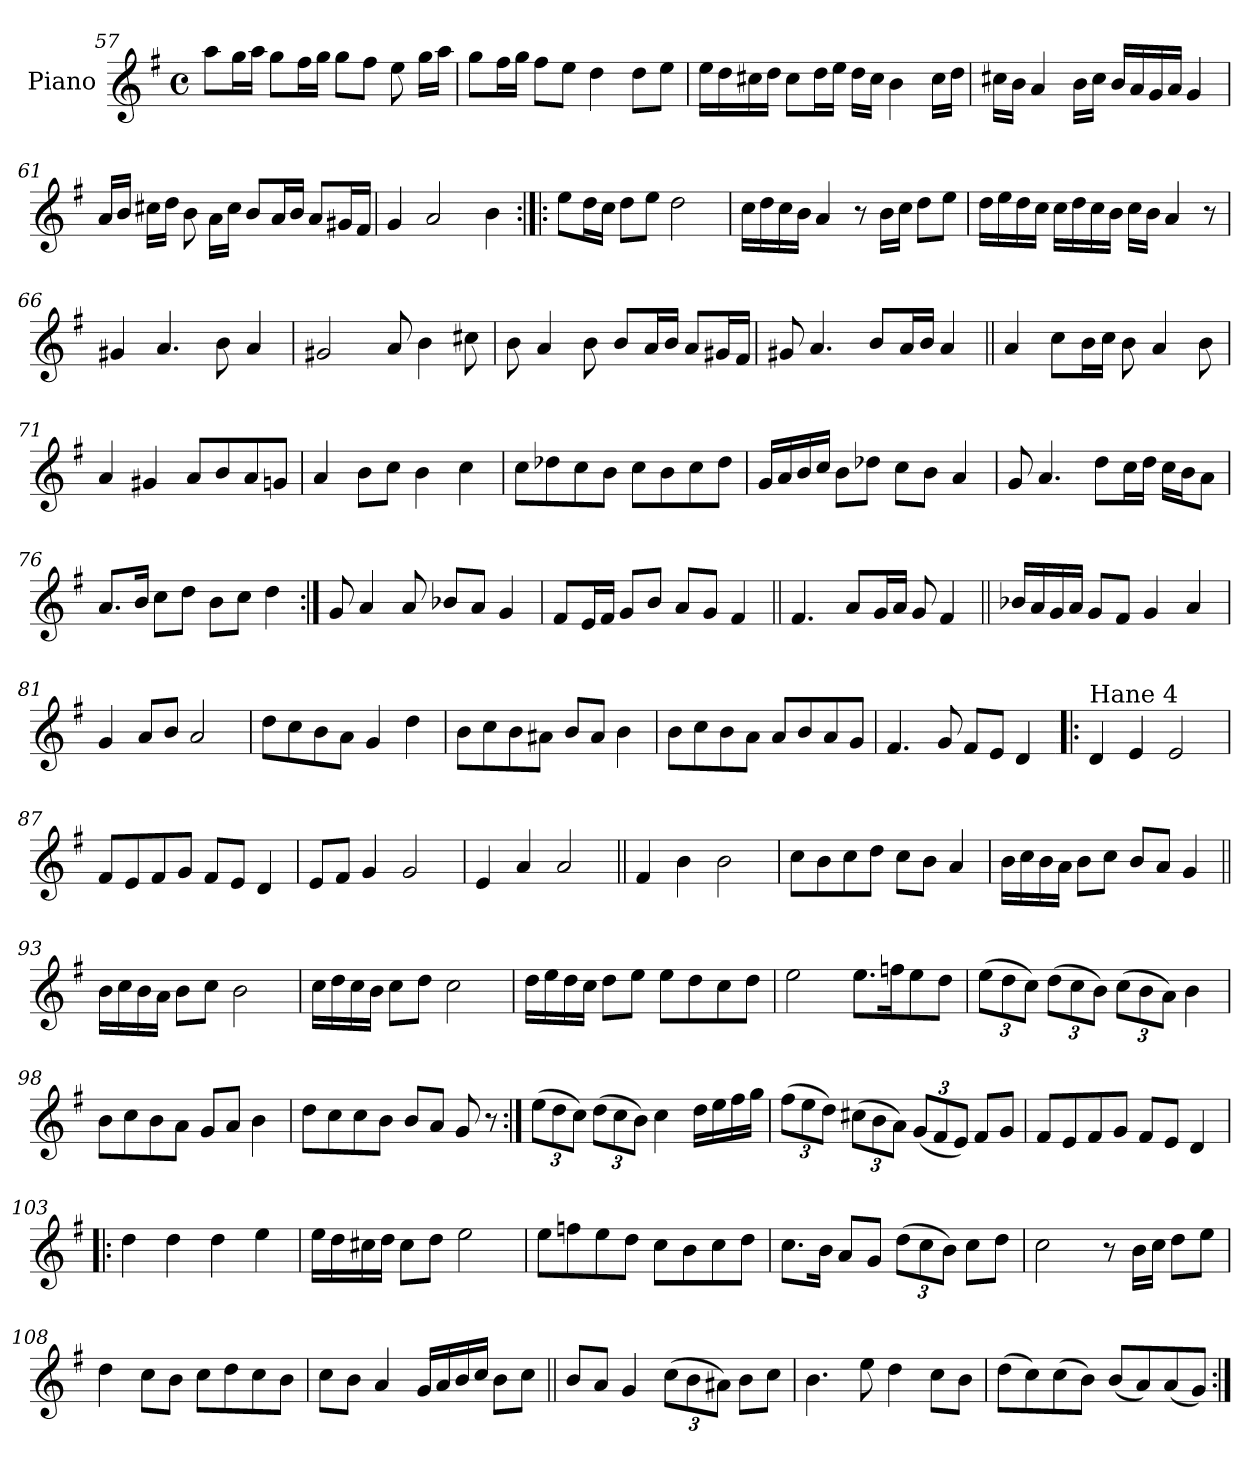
**kern
*part1
*staff1
*I"Piano
*I'Pno
*clefG2
*k[f#]
*G:
*M4/4
*met(c)
=57
8aa\L
16gg\L
16aa\JJ
8gg\L
16ff#\L
16gg\JJ
8gg\L
8ff#\J
8ee\
16gg\LL
16aa\JJ
=58
8gg\L
16ff#\L
16gg\JJ
8ff#\L
8ee\J
4dd\
8dd\L
8ee\J
!!LO:LB:g=z
=59
16ee\LL
16dd\
16cc#X\
16dd\JJ
8cc#\L
16dd\L
16ee\JJ
16dd\LL
16cc#\JJ
4b\
16cc#\LL
16dd\JJ
=60
16cc#X\LL
16b\JJ
4a/
16b\LL
16cc#\JJ
16b/LL
16a/
16g/
16a/JJ
4g/
=61
16a/LL
16b/JJ
16cc#X\LL
16dd\JJ
8b\
16a\LL
16cc#\JJ
8b/L
16a/L
16b/JJ
8a/L
16g#X/L
16f#/JJ
!!LO:LB:g=z
=62
4g/
2a/
4b\
=63:|!|:
8ee\L
16dd\L
16cc\JJ
8dd\L
8ee\J
2dd\
=64
16cc\LL
16dd\
16cc\
16b\JJ
4a/
8r
16b\LL
16cc\JJ
8dd\L
8ee\J
=65
16dd\LL
16ee\
16dd\
16cc\JJ
16cc\LL
16dd\
16cc\
16b\JJ
16cc\LL
16b\JJ
4a/
8r
!!LO:LB:g=z
=66
4g#X/
4.a/
8b\
4a/
=67
2g#X/
8a/
4b\
8cc#X\
=68
8b\
4a/
8b\
8b/L
16a/L
16b/JJ
8a/L
16g#X/L
16f#/JJ
=69
8g#X/
4.a/
8b/L
16a/L
16b/JJ
4a/
=70||
4a/
8cc\L
16b\L
16cc\JJ
8b\
4a/
8b\
!!LO:PB:g=z
=71
4a/
4g#X/
8a/L
8b/
8a/
8gn/J
=72
4a/
8b\L
8cc\J
4b\
4cc\
=73
8cc\L
8dd-X\
8cc\
8b\J
8cc\L
8b\
8cc\
8dd-\J
=74
16g/LL
16a/
16b/
16cc/JJ
8b\L
8dd-X\J
8cc\L
8b\J
4a/
!!LO:LB:g=z
=75
8g/
4.a/
8dd\L
16cc\L
16dd\JJ
16cc\LL
16b\J
8a\J
=76
8.a/L
16b/Jk
8cc\L
8dd\J
8b\L
8cc\J
4dd\
=77:|!
8g/
4a/
8a/
8b-X/L
8a/J
4g/
=78
8f#/L
16e/L
16f#/JJ
8g/L
8b/J
8a/L
8g/J
4f#/
!!LO:LB:g=z
=79||
4.f#/
8a/L
16g/L
16a/JJ
8g/
4f#/
=80||
16b-X/LL
16a/
16g/
16a/JJ
8g/L
8f#/J
4g/
4a/
=81
4g/
8a/L
8b/J
2a/
=82
8dd\L
8cc\
8b\
8a\J
4g/
4dd\
=83
8b\L
8cc\
8b\
8a#X\J
8b/L
8a#/J
4b\
!!LO:LB:g=z
=84
8b\L
8cc\
8b\
8a\J
8a/L
8b/
8a/
8g/J
=85
4.f#/
8g/
8f#/L
8e/J
4d/
=86!|:
!LO:TX:a:t=Hane 4
4d/
4e/
2e/
=87
8f#/L
8e/
8f#/
8g/J
8f#/L
8e/J
4d/
=88
8e/L
8f#/J
4g/
2g/
!!LO:LB:g=z
=89
4e/
4a/
2a/
=90||
4f#/
4b\
2b\
=91
8cc\L
8b\
8cc\
8dd\J
8cc\L
8b\J
4a/
=92
16b\LL
16cc\
16b\
16a\JJ
8b\L
8cc\J
8b/L
8a/J
4g/
=93||
16b\LL
16cc\
16b\
16a\JJ
8b\L
8cc\J
2b\
!!LO:LB:g=z
=94
16cc\LL
16dd\
16cc\
16b\JJ
8cc\L
8dd\J
2cc\
=95
16dd\LL
16ee\
16dd\
16cc\JJ
8dd\L
8ee\J
8ee\L
8dd\
8cc\
8dd\J
=96
2ee\
8.ee\L
16ffn\K
8ee\
8dd\J
=97
*Xbrackettup
(>12ee\L
12dd\
12cc\J)
(>12dd\L
12cc\
12b\J)
(>12cc\L
12b\
12a\J)
4b\
!!LO:LB:g=z
=98
8b\L
8cc\
8b\
8a\J
8g/L
8a/J
4b\
=99
8dd\L
8cc\
8cc\
8b\J
8b/L
8a/J
8g/
8r
=100:|!
(>12ee\L
12dd\
12cc\J)
(>12dd\L
12cc\
12b\J)
4cc\
16dd\LL
16ee\
16ff#\
16gg\JJ
=101
(>12ff#\L
12ee\
12dd\J)
(>12cc#X\L
12b\
12a\J)
(<12g/L
12f#/
12e/J)
8f#/L
8g/J
!!LO:LB:g=z
=102
8f#/L
8e/
8f#/
8g/J
8f#/L
8e/J
4d/
=103!|:
4dd\
4dd\
4dd\
4ee\
=104
16ee\LL
16dd\
16cc#X\
16dd\JJ
8cc#\L
8dd\J
2ee\
=105
8ee\L
8ffn\
8ee\
8dd\J
8cc\L
8b\
8cc\
8dd\J
!!LO:LB:g=z
=106
8.cc\L
16b\Jk
8a/L
8g/J
(>12dd\L
12cc\
12b\J)
8cc\L
8dd\J
=107
2cc\
8r
16b\LL
16cc\JJ
8dd\L
8ee\J
=108
4dd\
8cc\L
8b\J
8cc\L
8dd\
8cc\
8b\J
=109
8cc\L
8b\J
4a/
16g/LL
16a/
16b/
16cc/JJ
8b\L
8cc\J
!!LO:LB:g=z
=110||
8b/L
8a/J
4g/
(>12cc\L
12b\
12a#X\J)
8b\L
8cc\J
=111
4.b\
8ee\
4dd\
8cc\L
8b\J
=112
(>8dd\L
8cc\)
(>8cc\
8b\J)
(<8b/L
8a/)
(<8a/
8g/J)
=:|!
*-
